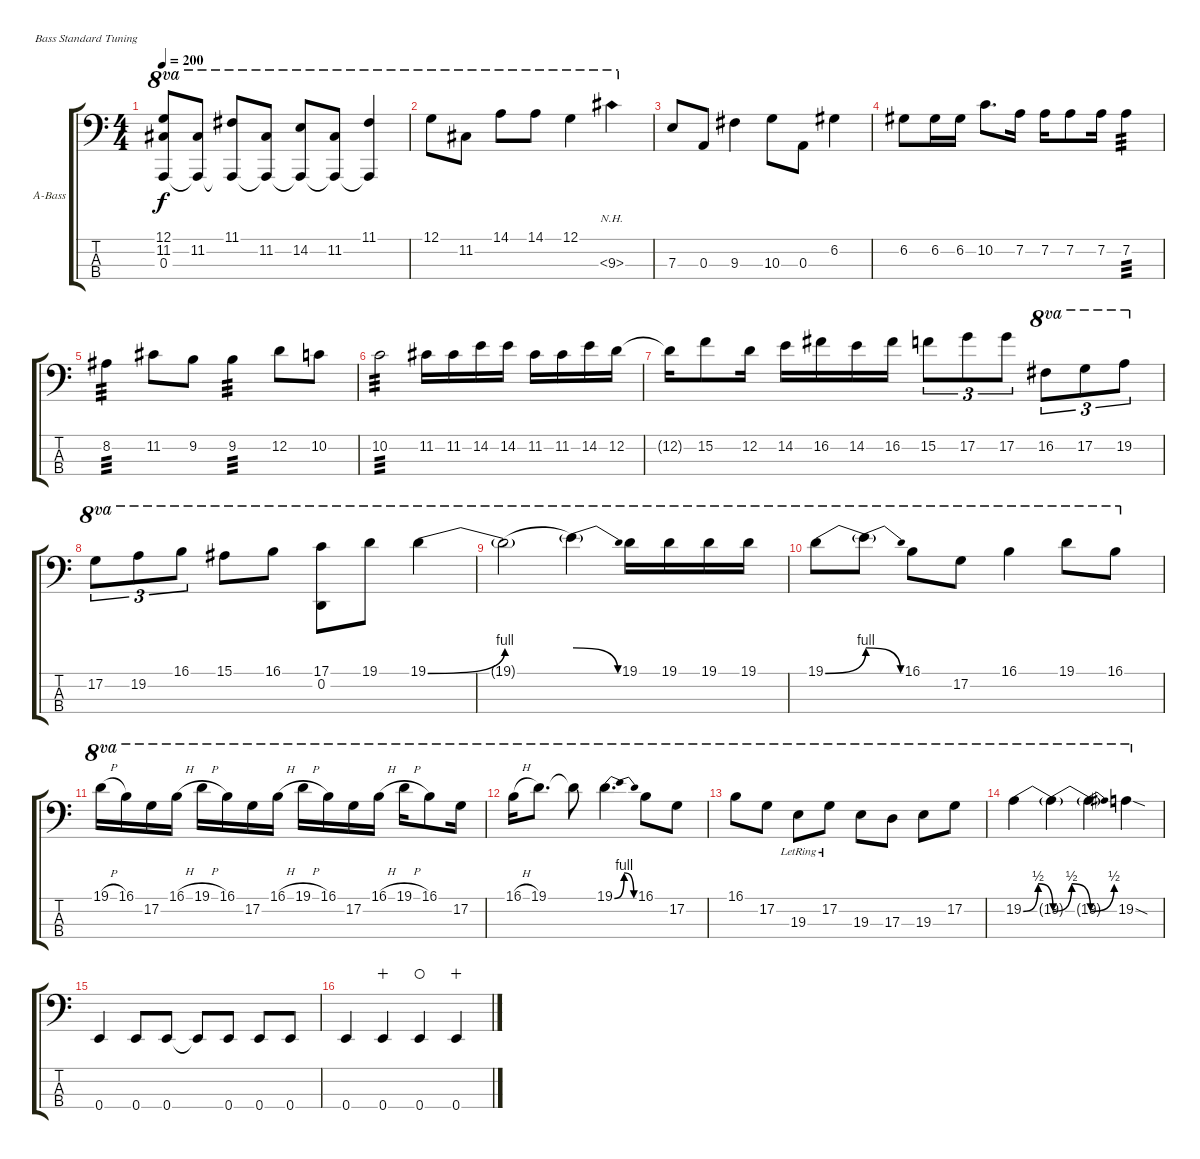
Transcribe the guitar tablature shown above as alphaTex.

\bracketExtendMode groupsimilarinstruments
\firstSystemTrackNameOrientation horizontal
\otherSystemsTrackNameOrientation horizontal
\track ("Bass" "A-Bass") {instrument distortionguitar}
\staff {score tabs}
\tuning (G2 D2 A1 E1)
\ts (4 4)
\tempo 200
\clef f4
\ks c
(12.1 11.2 0.3).8{ot 8va dy f} (11.2 0.3{t}).8{ot 8va} (11.1 0.3{t}).8{ot 8va} (11.2 0.3{t}).8{ot 8va} (14.2 0.3{t}).8{ot 8va} (11.2 0.3{t}).8{ot 8va} (11.1 0.3{t}).4{ot 8va} |
12.1.8{ot 8va} 11.2.8{ot 8va} 14.1.8{ot 8va} 14.1.8{ot 8va} 12.1.4{ot 8va} 9.3{nh}.4{ot 8va} |
7.3.8 0.3.8 9.3.4 10.3.8 0.3.8 6.2.4 |
6.2.8 6.2.16 6.2.16 10.2.8{d} 7.2.16 7.2.16 7.2.8 7.2.16 7.2.4{tp 3} |
8.2.4{tp 3} 11.2.8 9.2.8 9.2.4{tp 3} 12.2.8 10.2.8 |
10.2.2{tp 3} 11.2.16 11.2.16 14.2.16 14.2.16 11.2.16 11.2.16 14.2.16 12.2.16 |
12.2{t}.16 15.2.8 12.2.16 14.2.16 16.2.16 14.2.16 16.2.16 15.2.8{tu (3 2)} 17.2.8{tu (3 2)} 17.2.8{tu (3 2)} 16.2.8{tu (3 2) ot 8va} 17.2.8{tu (3 2) ot 8va} 19.2.8{tu (3 2) ot 8va} |
17.2.8{tu (3 2) ot 8va} 19.2.8{tu (3 2) ot 8va} 16.1.8{tu (3 2) ot 8va} 15.1.8{ot 8va} 16.1.8{ot 8va} (17.1 0.2).8{ot 8va} 19.1.8{ot 8va} 19.1{be (bend 0 0 30 4)}.4{ot 8va} |
19.1{be (hold 0 0 60 0) t}.2{ot 8va} 19.1{be (release 22.8 4 45 0) t}.4{ot 8va} 19.1.16{ot 8va} 19.1.16{ot 8va} 19.1.16{ot 8va} 19.1.16{ot 8va} |
19.1{be (bend 0 0 60 4)}.8{ot 8va} 19.1{be (release 0 4 60 0) t}.8{ot 8va} 16.1.8{ot 8va} 17.2.8{ot 8va} 16.1.4{ot 8va} 19.1.8{ot 8va} 16.1.8{ot 8va} |
19.1{h}.16{ot 8va} 16.1.16{ot 8va} 17.2.16{ot 8va} 16.1{h}.16{ot 8va} 19.1{h}.16{ot 8va} 16.1.16{ot 8va} 17.2.16{ot 8va} 16.1{h}.16{ot 8va} 19.1{h}.16{ot 8va} 16.1.16{ot 8va} 17.2.16{ot 8va} 16.1{h}.16{ot 8va} 19.1{h}.16{ot 8va} 16.1.8{ot 8va} 17.2.16{ot 8va} |
16.1{h}.16{ot 8va} 19.1.8{d ot 8va} 19.1{t}.8{ot 8va} 19.1{be (bendrelease 9.6 0 19.8 4 37.8 4 47.4 0)}.4{d ot 8va} 16.1.8{ot 8va} 17.2.8{ot 8va} |
16.1.8{ot 8va} 17.2.8{ot 8va} 19.3{lr}.8{ot 8va} 17.2{lr}.8{ot 8va} 19.3.8{ot 8va} 17.3.8{ot 8va} 19.3.8{ot 8va} 17.2.8{ot 8va} |
19.2{be (bendrelease 12.6 0 19.8 2 36 2 46.199999999999996 0)}.4{ot 8va} 19.2{be (bendrelease 13.2 0 21.599999999999998 2 39.6 2 53.4 0) t}.4{ot 8va} 19.2{be (bend 15.6 0 34.8 2) t}.4{ot 8va} 19.2{sod}.4{ot 8va} |
0.4.4 0.4.8 0.4.8 0.4{t}.8 0.4.8 0.4.8 0.4.8 |
0.4.4 0.4.4{wahc} 0.4.4{waho} 0.4.4{wahc}
